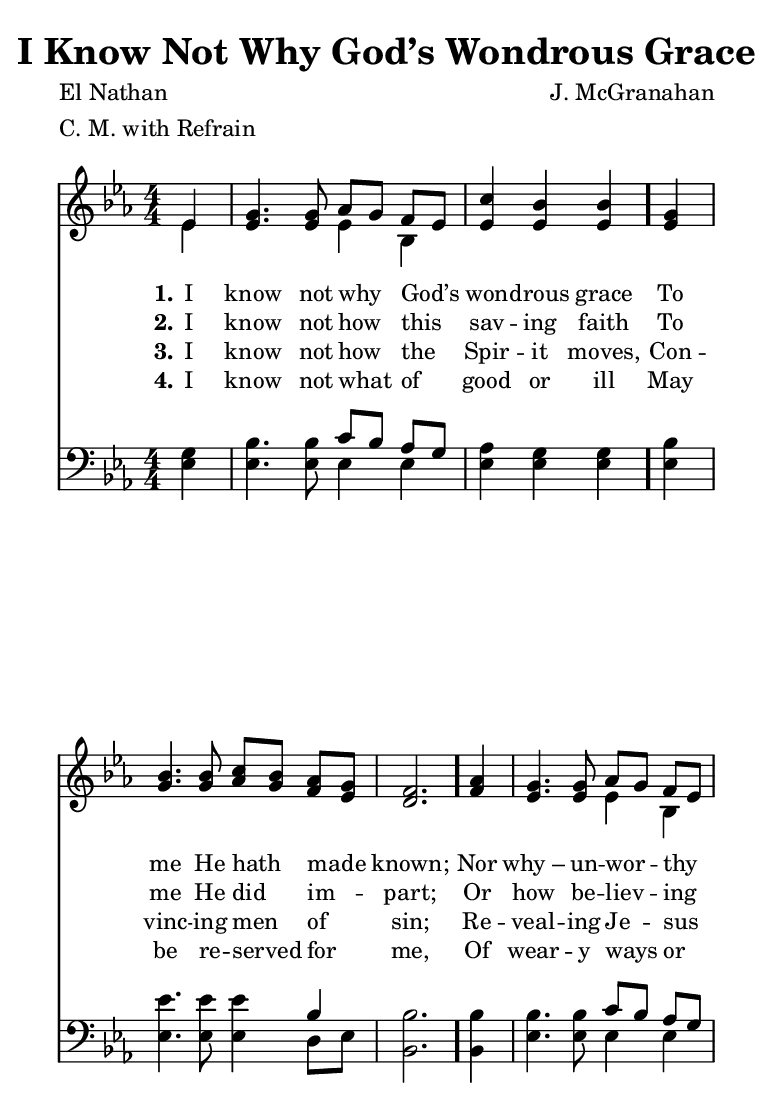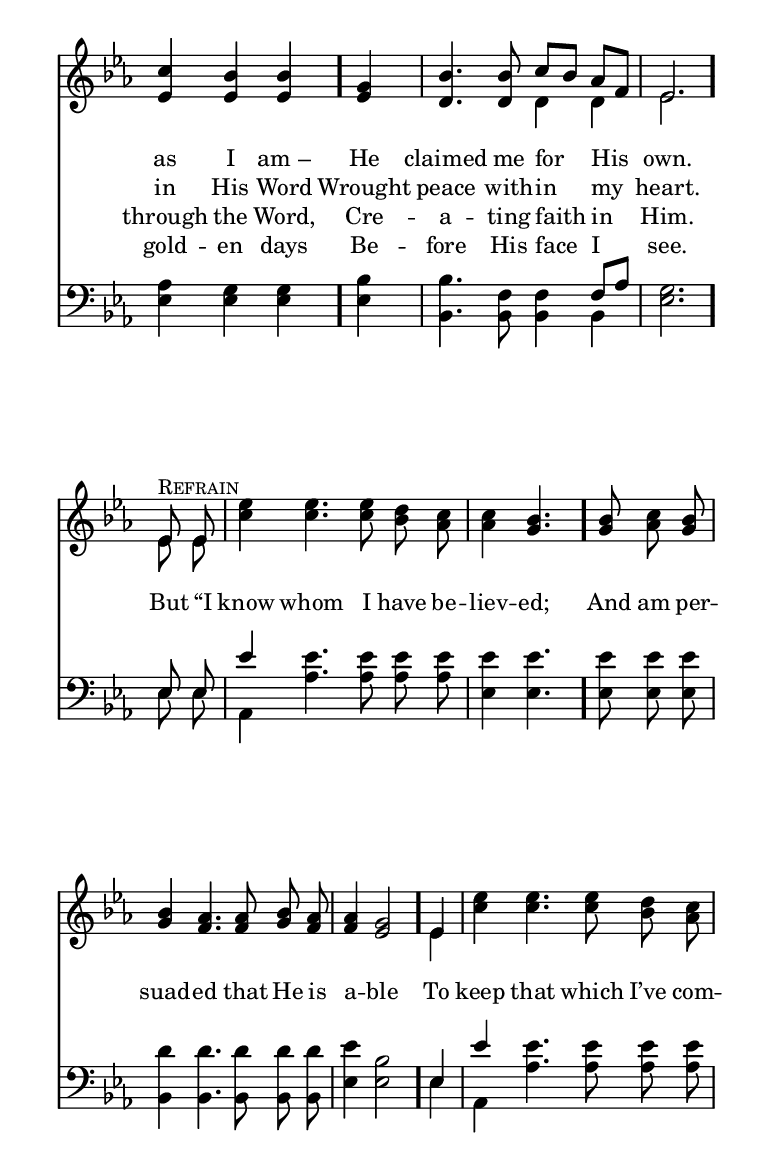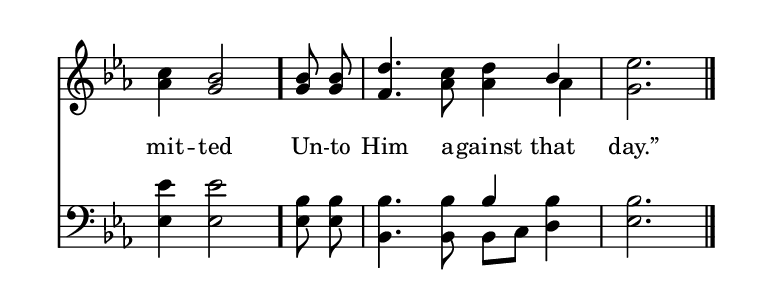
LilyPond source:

\include "common/global.ily"
\paper {
  \include "common/paper.ily"
  systems-per-page = ##f
}

\header{
  hymnnumber = "167"
  title = "I Know Not Why God’s Wondrous Grace"
  tunename = ""
  meter = "C. M. with Refrain"
  poet = "El Nathan"
  composer = "J. McGranahan"
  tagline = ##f
}

global = {
  \include "common/overrides.ily"
  \override Staff.TimeSignature.style = #'numbered
  \time 4/4
  \override Score.MetronomeMark.transparent = ##t % hide all fermata changes too
  \tempo 4=90
  \key ees \major
  \partial 4
  \autoBeamOff
}

notesSoprano = {
\global
\relative c' {

  ees4 | g4. g8 aes[ g] f[ ees] | c'4 bes bes
  g4 | bes4. bes8 c[ bes] aes[ g] | f2.
  aes4 | g4. g8 aes[ g] f[ ees] | c'4 bes bes
  g4 | bes4. bes8 c[ bes] aes[ f] | ees2. \eogbreak

  << s^\markup { \small \caps "Refrain" }
  { ees8 ees | ees'4 ees4. ees8 d c | c4 bes4. } >>
  bes8 c bes | bes4 aes4. aes8 bes aes | aes4 g2
  ees4 | ees'4 ees4. ees8 d c | c4 bes2
  bes8 bes | d4. c8 d4 bes | ees2.

  \bar "|."

}
}

notesAlto = {
\global
\relative e' {

  ees4 | ees4. ees8 ees4 bes | ees ees ees
  ees | g4. g8 aes[ g] f[ ees] d2.
  f4 | ees4. ees8 ees4 bes | ees ees ees
  ees4 | d4. d8 d4 d | ees2.

  ees8 ees | c'4 c4. c8 bes aes | aes4 g4.
  g8 aes g | g4 f4. f8 g f | f4 ees2
  ees4 | c'4 c4. c8 bes aes | aes4 g2
  g8 g | f4. aes8 aes4 aes | g2.

}
}

notesTenor = {
\global
\relative a {

  g4 | bes4. bes8 c[ bes] aes[ g] | aes4 g g
  bes4 | ees4. ees8 ees4 bes4 | bes2.
  bes4 | bes4. bes8 c[ bes] aes[ g] | aes4 g g
  bes4 | bes4. f8 f4 f8[ aes] | g2.

  ees8 ees | ees'4 ees4. ees8 ees ees | ees4 ees4.
  ees8 ees ees | d4 d4. d8 d d | ees4 bes2
  ees,4 | ees'4 ees4. ees8 ees ees | ees4 ees2
  bes8 bes | bes4. bes8 bes4 bes | bes2.

}
}

notesBass = {
\global
\relative f {

  ees4 | ees4. ees8 ees4 ees | ees ees ees
  ees4 | ees4. ees8 ees4 d8[ ees] | bes2.
  bes4 | ees4. ees8 ees4 ees | ees ees ees
  ees4 | bes4. bes8 bes4 bes | ees2.

  ees8 ees | aes,4 aes'4. aes8 aes aes | ees4 ees4.
  ees8 ees ees | bes4 bes4. bes8 bes bes | ees4 ees2
  ees4 | aes,4 aes'4. aes8 aes aes | ees4 ees2
  ees8 ees | bes4. bes8 bes8[ c] d4 | ees2.

}
}

Refrain = \lyricmode {

But “I know whom I have be -- liev -- ed; \bar "."
And am per -- suad -- ed that He is a -- ble \bar "."
To keep that which I’ve com -- mit -- ted \bar "."
Un -- to Him a -- gainst that day.” \bar "."

}

wordsA = \lyricmode {
\set stanza = "1."

I know not why God’s won -- drous grace \bar "."
To me He hath made known; \bar "."
Nor why_– un -- wor -- thy as I am_– \bar "."
He claimed me for His own. \bar "."

}

wordsB = \lyricmode {
\set stanza = "2."

I know not how this sav -- ing faith
To me He did im -- part;
Or how be -- liev -- ing in His Word
Wrought peace with -- in my heart.

\Refrain

}

wordsC = \lyricmode {
\set stanza = "3."

I know not how the Spir -- it moves,
Con -- vinc -- ing men of sin;
Re -- veal -- ing Je -- sus through the Word,
Cre -- a -- ting faith in Him.

}

wordsD = \lyricmode {
\set stanza = "4."

I know not what of good or ill
May be re -- served for me,
Of wear -- y ways or gold -- en days
Be -- fore His face I see.

}

\score {
  \context ChoirStaff <<
    \context Staff = upper <<
      \set Staff.autoBeaming = ##f
      \set ChoirStaff.systemStartDelimiter = #'SystemStartBar
      \set ChoirStaff.printPartCombineTexts = ##f
      \partcombine #'(2 . 9) \notesSoprano \notesAlto
      \context NullVoice = sopranos { \voiceOne << \notesSoprano >> }
      \context Lyrics = one   \lyricsto sopranos \wordsA
      \context Lyrics = two   \lyricsto sopranos \wordsB
      \context Lyrics = three \lyricsto sopranos \wordsC
      \context Lyrics = four  \lyricsto sopranos \wordsD
    >>
    \context Staff = men <<
      \set Staff.autoBeaming = ##f
      \clef bass
      \set ChoirStaff.printPartCombineTexts = ##f
      \partcombine #'(2 . 9) \notesTenor \notesBass
    >>
  >>
  \layout {
    \include "common/layout.ily"
  }
  \midi{
    \include "common/midi.ily"
  }
}

\version "2.19.49"  % necessary for upgrading to future LilyPond versions.

% vi:set et ts=2 sw=2 ai nocindent syntax=lilypond:
